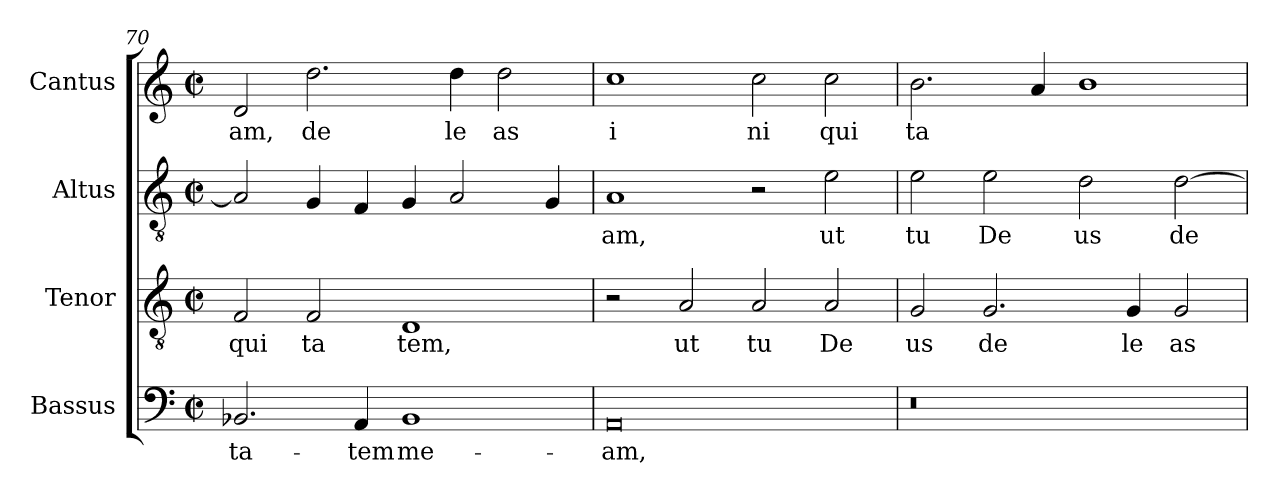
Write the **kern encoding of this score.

**kern	**text	**kern	**text	**kern	**text	**kern	**text
*part4	*part4	*part3	*part3	*part2	*part2	*part1	*part1
*staff4	*staff4	*staff3	*staff3	*staff2	*staff2	*staff1	*staff1
*I"Bassus	*	*I"Tenor	*	*I"Altus	*	*I"Cantus	*
!!LO:PB:g=z
*clefF4	*	*clefGv2	*	*clefGv2	*	*clefG2	*
*M2/2	*	*M2/2	*	*M2/2	*	*M2/2	*
*met(c|)	*	*met(c|)	*	*met(c|)	*	*met(c|)	*
=70	=70	=70	=70	=70	=70	=70	=70
!	!LO:LY:b:cj	!	!LO:LY:b:cj	!	!	!	!LO:LY:b:cj
2.BB-X/	-ta-	2F/	qui	2A/]	.	2d/	-am,
!	!	!	!LO:LY:b:cj	!	!	!	!LO:LY:b:cj
.	.	2F/	ta	4G/	.	2.dd\	de
!	!LO:LY:b:cj	!	!	!	!	!	!
4AA/	-tem	.	.	4F/	.	.	.
!	!LO:LY:b:cj	!	!LO:LY:b:cj	!	!	!	!
1BB-	me-	1D	tem,	4G/	.	.	.
!	!	!	!	!	!	!	!LO:LY:b:cj
.	.	.	.	2A/	.	4dd\	le
!	!	!	!	!	!	!	!LO:LY:b:cj
.	.	.	.	.	.	2dd\	as
.	.	.	.	4G/	.	.	.
=71	=71	=71	=71	=71	=71	=71	=71
!	!LO:LY:b:cj	!	!	!	!LO:LY:b:cj	!	!LO:LY:b:cj
0AA	-am,	2r	.	1A	am,	1cc	i
!	!	!	!LO:LY:b:cj	!	!	!	!
.	.	2A/	ut	.	.	.	.
!	!	!	!LO:LY:b:cj	!	!	!	!LO:LY:b:cj
.	.	2A/	tu	2r	.	2cc\	ni
!	!	!	!LO:LY:b:cj	!	!LO:LY:b:cj	!	!LO:LY:b:cj
.	.	2A/	De	2e\	ut	2cc\	qui
=72	=72	=72	=72	=72	=72	=72	=72
!	!	!	!LO:LY:b:cj	!	!LO:LY:b:cj	!	!LO:LY:b:cj
0r	.	2G/	us	2e\	tu	2.b\	ta
!	!	!	!LO:LY:b:cj	!	!LO:LY:b:cj	!	!
.	.	2.G/	de	2e\	De	.	.
.	.	.	.	.	.	4a/	.
!	!	!	!	!	!LO:LY:b:cj	!	!
.	.	.	.	2d\	us	1b	.
!	!	!	!LO:LY:b:cj	!	!	!	!
.	.	4G/	le	.	.	.	.
!	!	!	!LO:LY:b:cj	!	!LO:LY:b:cj	!	!
.	.	2G/	as	[>2d\	de	.	.
=	=	=	=	=	=	=	=
*-	*-	*-	*-	*-	*-	*-	*-
